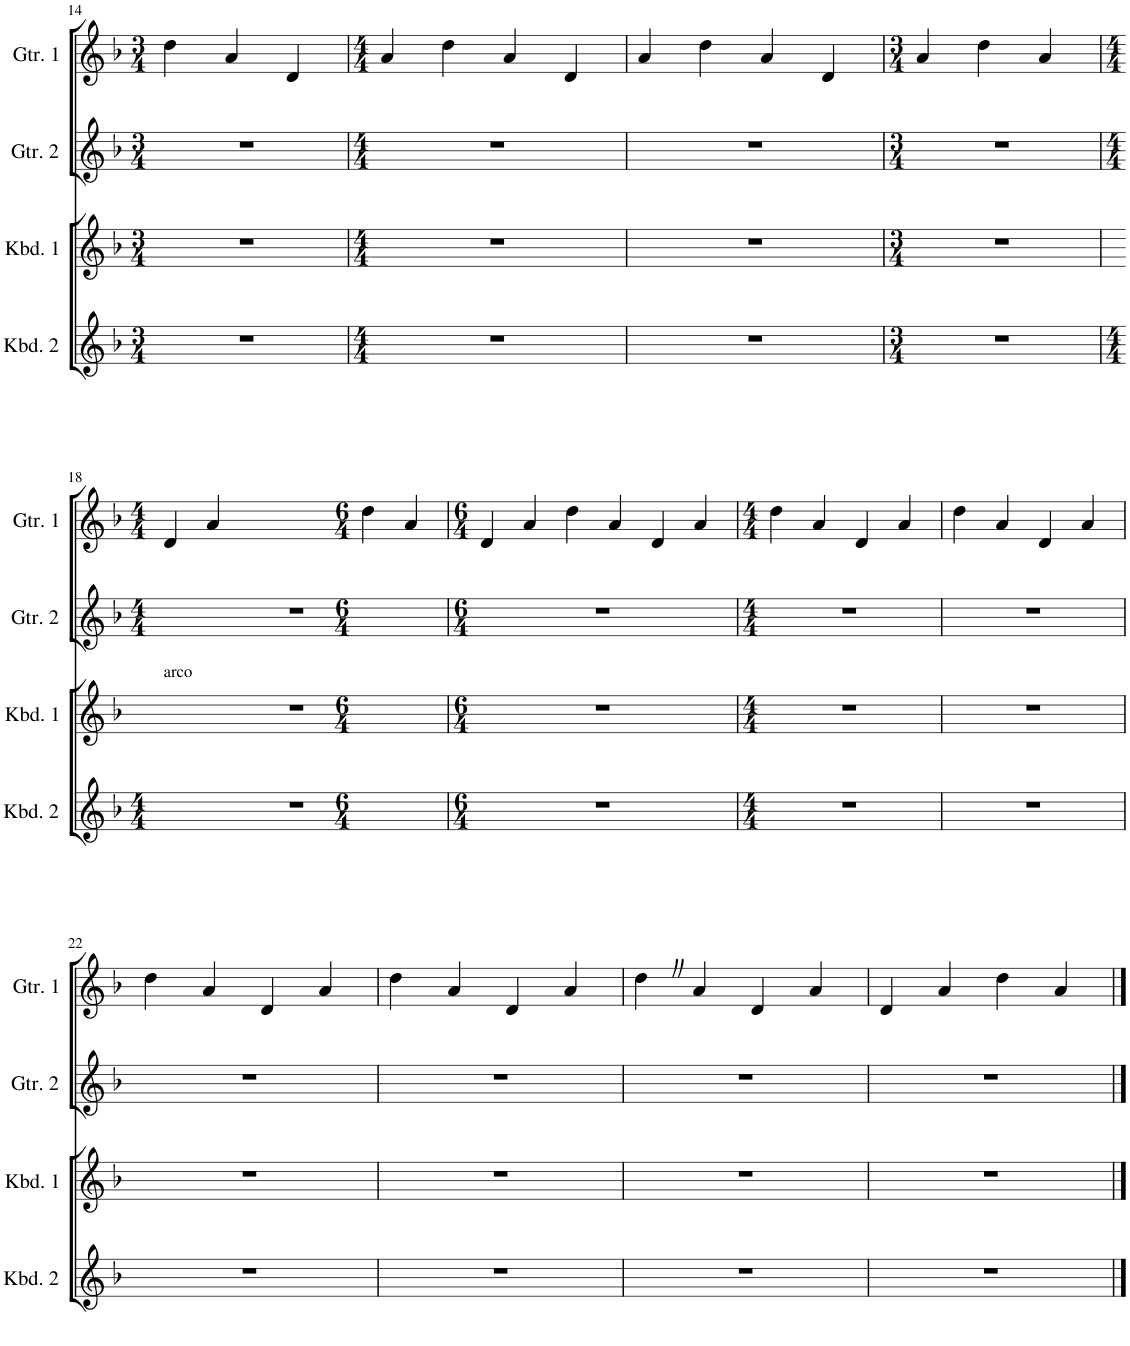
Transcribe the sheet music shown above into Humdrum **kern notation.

**kern	**kern	**kern	**kern
*part4	*part3	*part2	*part1
*staff4	*staff3	*staff2	*staff1
*I"Keyboard 2	*I"Keyboard 1	*I"Guitar 2 (Electric)	*I"Guitar 1 (Electric)
*I'Kbd. 2	*I'Kbd. 1	*I'Gtr. 2	*I'Gtr. 1
!!LO:PB:g=z
*clefG2	*clefG2	*clefG2	*clefG2
*k[b-]	*k[b-]	*k[b-]	*k[b-]
*M3/4	*M3/4	*M3/4	*M3/4
=14	=14	=14	=14
2.r	2.r	2.r	4dd\
.	.	.	4a/
.	.	.	4d/
=15	=15	=15	=15
*M4/4	*M4/4	*M4/4	*M4/4
1r	1r	1r	4a/
.	.	.	4dd\
.	.	.	4a/
.	.	.	4d/
=16	=16	=16	=16
1r	1r	1r	4a/
.	.	.	4dd\
.	.	.	4a/
.	.	.	4d/
=17	=17	=17	=17
*M3/4	*M3/4	*M3/4	*M3/4
2.r	2.r	2.r	4a/
.	.	.	4dd\
.	.	.	4a/
!!LO:LB:g=z
=18	=18	=18	=18
*M4/4	*	*M4/4	*M4/4
!	!LO:TX:a:t=arco	!	!
1r	2.r	1r	4d/
.	.	.	4a/
.	.	.	4dd\
.	4ryy	.	4a/
=19	=19	=19	=19
*M6/4	*M6/4	*M6/4	*M6/4
1.r	1.r	1.r	4d/
.	.	.	4a/
.	.	.	4dd\
.	.	.	4a/
.	.	.	4d/
.	.	.	4a/
=20	=20	=20	=20
*M4/4	*M4/4	*M4/4	*M4/4
1r	1r	1r	4dd\
.	.	.	4a/
.	.	.	4d/
.	.	.	4a/
=21	=21	=21	=21
1r	1r	1r	4dd\
.	.	.	4a/
.	.	.	4d/
.	.	.	4a/
!!LO:LB:g=z
=22	=22	=22	=22
1r	1r	1r	4dd\
.	.	.	4a/
.	.	.	4d/
.	.	.	4a/
=23	=23	=23	=23
1r	1r	1r	4dd\
.	.	.	4a/
.	.	.	4d/
.	.	.	4a/
=24	=24	=24	=24
1r	1r	1r	4ddZ\
.	.	.	4a/
.	.	.	4d/
.	.	.	4a/
=25	=25	=25	=25
1r	1r	1r	4d/
.	.	.	4a/
.	.	.	4dd\
.	.	.	4a/
==	==	==	==
*-	*-	*-	*-
